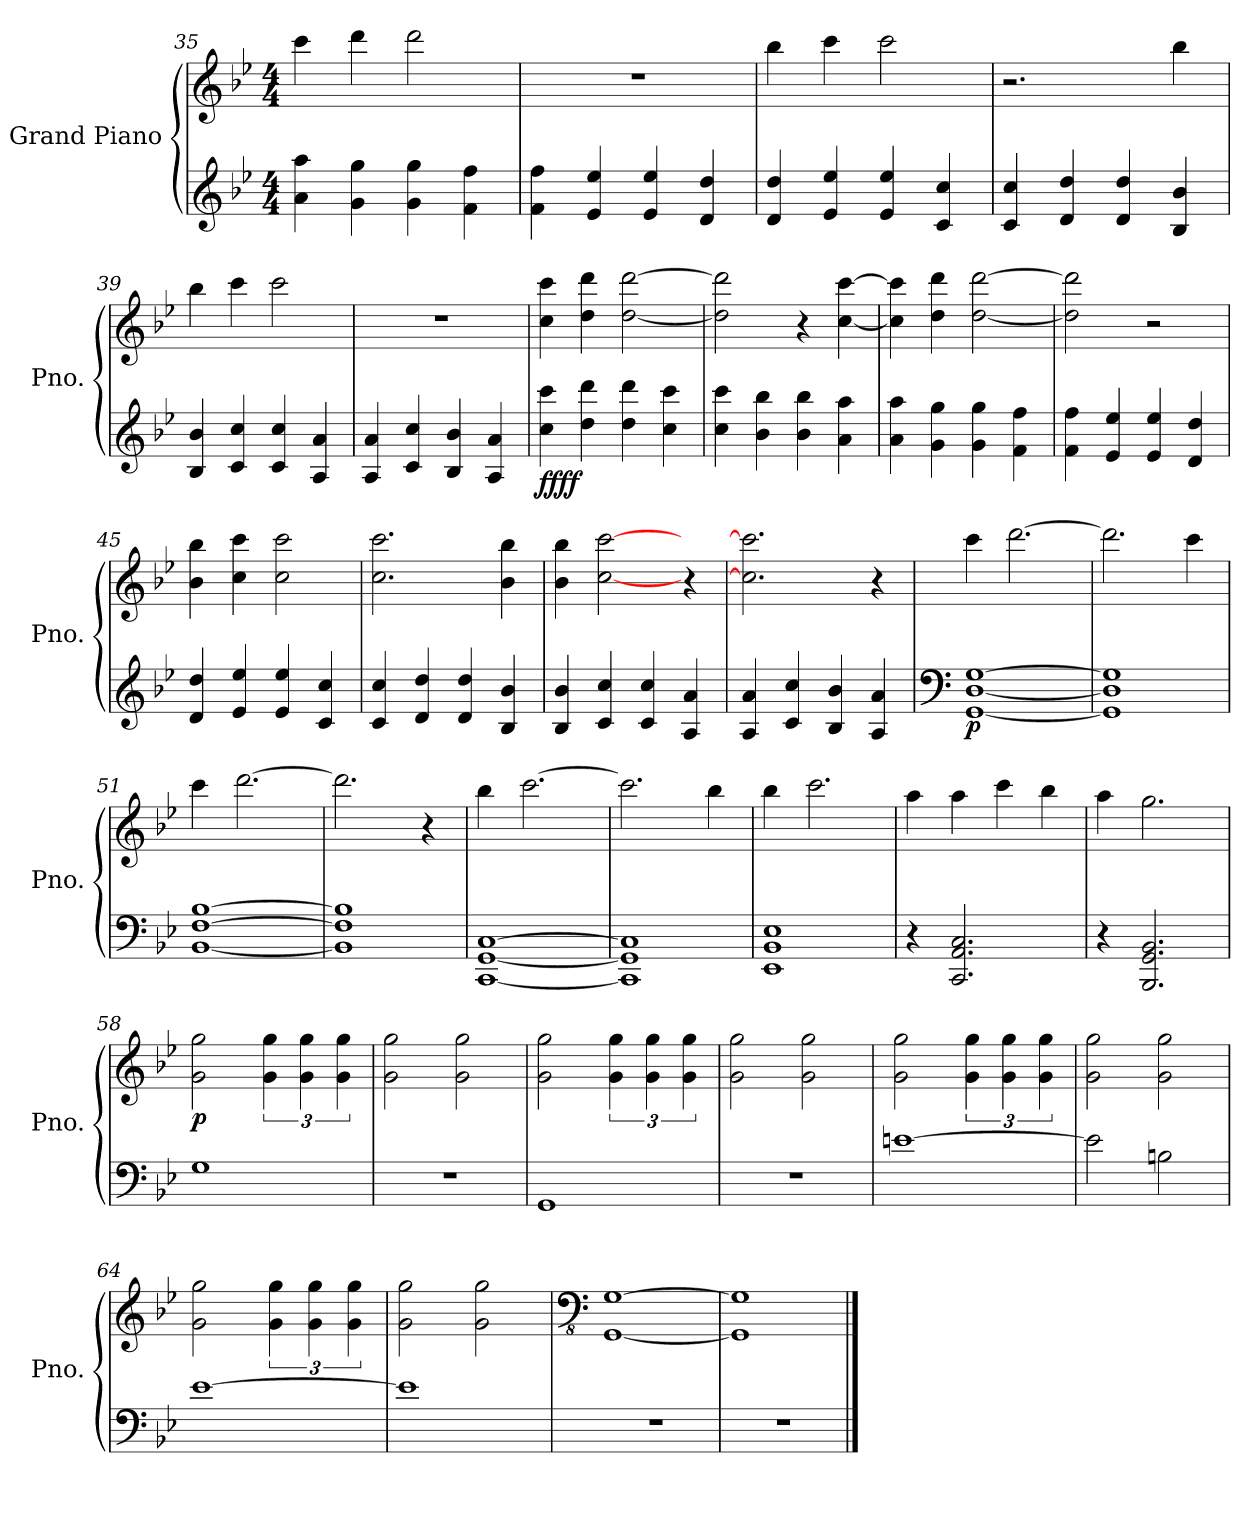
**kern	**kern	**dynam
*part1	*part1	*part1
*staff2	*staff1	*staff1/2
*I"Grand Piano	*	*
*I'Pno.	*	*
!!LO:PB:g=z
*clefG2	*clefG2	*
*k[b-e-]	*k[b-e-]	*
*M4/4	*M4/4	*
=35	=35	=35
4a\ 4aa\	4ccc\	.
4g\ 4gg\	4ddd\	.
4g\ 4gg\	2ddd\	.
4f\ 4ff\	.	.
=36	=36	=36
4f\ 4ff\	1r	.
4e-/ 4ee-/	.	.
4e-/ 4ee-/	.	.
4d/ 4dd/	.	.
=37	=37	=37
4d/ 4dd/	4bb-\	.
4e-/ 4ee-/	4ccc\	.
4e-/ 4ee-/	2ccc\	.
4c/ 4cc/	.	.
=38	=38	=38
4c/ 4cc/	2.r	.
4d/ 4dd/	.	.
4d/ 4dd/	.	.
4B-/ 4b-/	4bb-\	.
=39	=39	=39
4B-/ 4b-/	4bb-\	.
4c/ 4cc/	4ccc\	.
4c/ 4cc/	2ccc\	.
4A/ 4a/	.	.
=40	=40	=40
4A/ 4a/	1r	.
4c/ 4cc/	.	.
4B-/ 4b-/	.	.
4A/ 4a/	.	.
=41	=41	=41
!	!	!LO:DY:b=2
!	!	!LO:DY:n=1:b
4cc\ 4ccc\	4cc\ 4ccc\	ff ff
4dd\ 4ddd\	4dd\ 4ddd\	.
4dd\ 4ddd\	[2dd\ [2ddd\	.
4cc\ 4ccc\	.	.
!!LO:LB:g=z
=42	=42	=42
4cc\ 4ccc\	2dd\] 2ddd\]	.
4b-\ 4bb-\	.	.
4b-\ 4bb-\	4r	.
4a\ 4aa\	[4cc\ [4ccc\	.
=43	=43	=43
4a\ 4aa\	4cc\] 4ccc\]	.
4g\ 4gg\	4dd\ 4ddd\	.
4g\ 4gg\	[2dd\ [2ddd\	.
4f\ 4ff\	.	.
=44	=44	=44
4f\ 4ff\	2dd\] 2ddd\]	.
4e-/ 4ee-/	.	.
4e-/ 4ee-/	2r	.
4d/ 4dd/	.	.
=45	=45	=45
4d/ 4dd/	4b-\ 4bb-\	.
4e-/ 4ee-/	4cc\ 4ccc\	.
4e-/ 4ee-/	2cc\ 2ccc\	.
4c/ 4cc/	.	.
=46	=46	=46
4c/ 4cc/	2.cc\ 2.ccc\	.
4d/ 4dd/	.	.
4d/ 4dd/	.	.
4B-/ 4b-/	4b-\ 4bb-\	.
=47	=47	=47
4B-/ 4b-/	4b-\ 4bb-\	.
4c/ 4cc/	[2cc\ [2ccc\	.
4c/ 4cc/	.	.
4A/ 4a/	4r	.
=48	=48	=48
4A/ 4a/	2.cc\] 2.ccc\]	.
4c/ 4cc/	.	.
4B-/ 4b-/	.	.
4A/ 4a/	4r	.
=49	=49	=49
*clefF4	*	*
!	!	!LO:DY:b=2
[1GG [1D [1G	4ccc\	p
.	[2.ddd\	.
!!LO:LB:g=z
=50	=50	=50
1GG] 1D] 1G]	2.ddd\]	.
.	4ccc\	.
=51	=51	=51
[1BB- [1F [1B-	4ccc\	.
.	[2.ddd\	.
=52	=52	=52
1BB-] 1F] 1B-]	2.ddd\]	.
.	4r	.
=53	=53	=53
[1CC [1GG [1C	4bb-\	.
.	[2.ccc\	.
=54	=54	=54
1CC] 1GG] 1C]	2.ccc\]	.
.	4bb-\	.
=55	=55	=55
1EE- 1BB- 1E-	4bb-\	.
.	2.ccc\	.
=56	=56	=56
4r	4aa\	.
2.CC/ 2.AA/ 2.C/	4aa\	.
.	4ccc\	.
.	4bb-\	.
=57	=57	=57
4r	4aa\	.
2.BBB-/ 2.GG/ 2.BB-/	2.gg\	.
=58	=58	=58
!	!	!LO:DY:b
1G	2g\ 2gg\	p
.	6g\ 6gg\	.
.	6g\ 6gg\	.
.	6g\ 6gg\	.
=59	=59	=59
1r	2g\ 2gg\	.
.	2g\ 2gg\	.
!!LO:LB:g=z
=60	=60	=60
1GG	2g\ 2gg\	.
.	6g\ 6gg\	.
.	6g\ 6gg\	.
.	6g\ 6gg\	.
=61	=61	=61
1r	2g\ 2gg\	.
.	2g\ 2gg\	.
=62	=62	=62
[1en	2g\ 2gg\	.
.	6g\ 6gg\	.
.	6g\ 6gg\	.
.	6g\ 6gg\	.
=63	=63	=63
2e\]	2g\ 2gg\	.
2Bn\	2g\ 2gg\	.
=64	=64	=64
[1e-	2g\ 2gg\	.
.	6g\ 6gg\	.
.	6g\ 6gg\	.
.	6g\ 6gg\	.
=65	=65	=65
1e-]	2g\ 2gg\	.
.	2g\ 2gg\	.
=66	=66	=66
*	*clefFv4	*
1r	[1GGG [1GG	.
=67	=67	=67
1r	1GGG] 1GG]	.
==	==	==
*-	*-	*-
